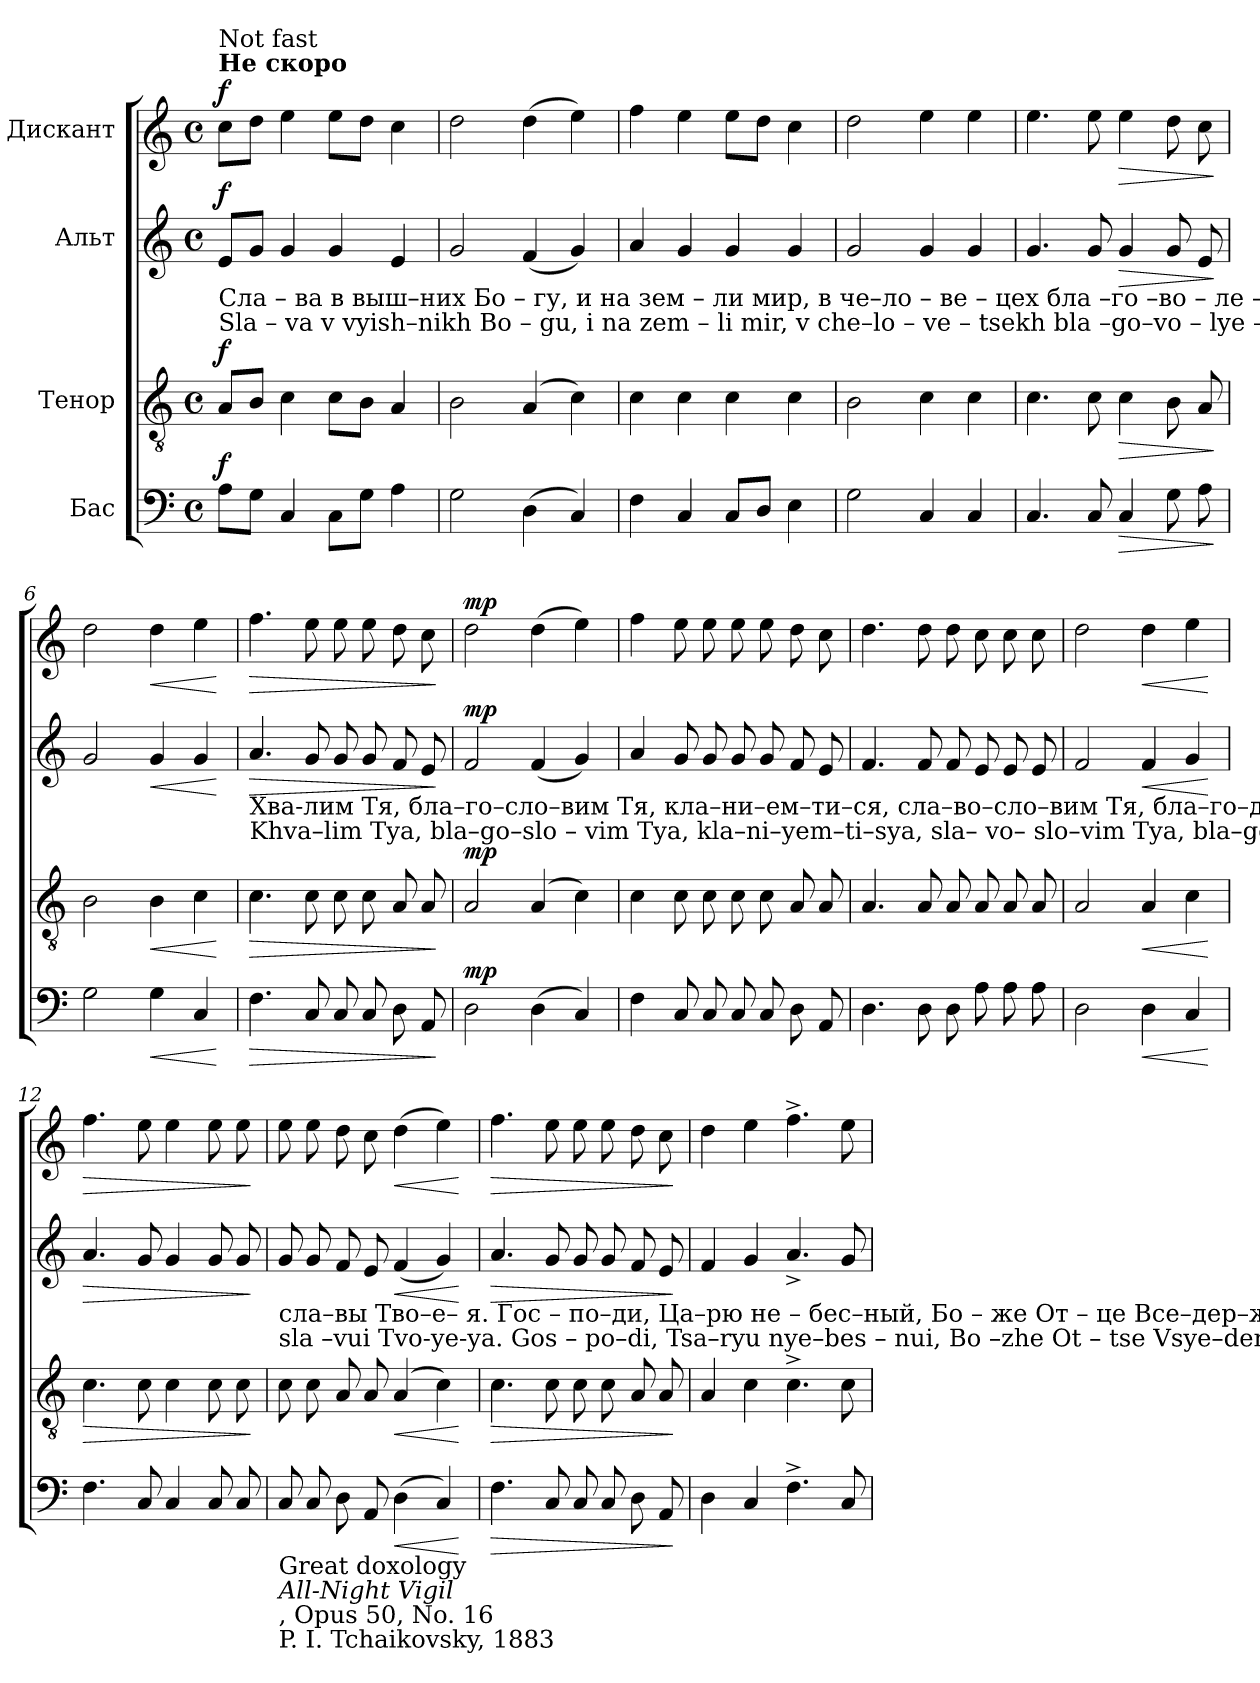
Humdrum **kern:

**kern	**dynam	**kern	**dynam	**kern	**dynam	**kern	**dynam
*part4	*part4	*part3	*part3	*part2	*part2	*part1	*part1
*staff4	*staff4	*staff3	*staff3	*staff2	*staff2	*staff1	*staff1
*I"Бас	*	*I"Тенор	*	*I"Альт	*	*I"Дискант	*
*clefF4	*	*clefGv2	*	*clefG2	*	*clefG2	*
*k[]	*	*k[]	*	*k[]	*	*k[]	*
*M4/4	*	*M4/4	*	*M4/4	*	*M4/4	*
*met(c)	*	*met(c)	*	*met(c)	*	*met(c)	*
*MM116	*	*MM116	*	*MM116	*	*MM116	*
=1	=1	=1	=1	=1	=1	=1	=1
!	!	!	!	!	!	!LO:TX:a:B:t=Не скоро	!
!	!	!	!	!	!	!LO:TX:a:t=Not fast	!
!	!	!	!	!LO:TX:b:t=Сла – ва в выш–них    Бо   –  гу,              и      на    зем – ли   мир,  в че–ло  – ве  –  цех  бла –го –во  –  ле  –  ни – е.	!	!	!
!	!	!	!	!LO:TX:b:t=Sla – va  v vyish–nikh   Bo  –  gu,              i       na    zem – li      mir,    v che–lo – ve – tsekh  bla –go–vo  –  lye  –  ni – ye.	!	!	!
!	!LO:DY:a	!	!LO:DY:a	!	!LO:DY:a	!	!LO:DY:a
8A\L	f	8A/L	f	8e/L	f	8cc\L	f
8G\J	.	8B/J	.	8g/J	.	8dd\J	.
4C/	.	4c\	.	4g/	.	4ee\	.
8C\L	.	8c\L	.	4g/	.	8ee\L	.
8G\J	.	8B\J	.	.	.	8dd\J	.
4A\	.	4A/	.	4e/	.	4cc\	.
=2	=2	=2	=2	=2	=2	=2	=2
2G\	.	2B\	.	2g/	.	2dd\	.
(4D\	.	(4A/	.	(4f/	.	(4dd\	.
4C/)	.	4c\)	.	4g/)	.	4ee\)	.
=3	=3	=3	=3	=3	=3	=3	=3
4F\	.	4c\	.	4a/	.	4ff\	.
4C/	.	4c\	.	4g/	.	4ee\	.
8C/L	.	4c\	.	4g/	.	8ee\L	.
8D/J	.	.	.	.	.	8dd\J	.
4E\	.	4c\	.	4g/	.	4cc\	.
=4	=4	=4	=4	=4	=4	=4	=4
2G\	.	2B\	.	2g/	.	2dd\	.
4C/	.	4c\	.	4g/	.	4ee\	.
4C/	.	4c\	.	4g/	.	4ee\	.
=5	=5	=5	=5	=5	=5	=5	=5
4.C/	.	4.c\	.	4.g/	.	4.ee\	.
8C/	.	8c\	.	8g/	.	8ee\	.
!	!LO:HP:b	!	!LO:HP:b	!	!LO:HP:b	!	!LO:HP:b
4C/	>	4c\	>	4g/	>	4ee\	>
8G\	.	8B\	.	8g/	.	8dd\	.
8A\	.	8A/	.	8e/	.	8cc\	.
.	]	.	]	.	]	.	]
=6	=6	=6	=6	=6	=6	=6	=6
2G\	.	2B\	.	2g/	.	2dd\	.
!	!LO:HP:b	!	!LO:HP:b	!	!LO:HP:b	!	!LO:HP:b
4G\	<	4B\	<	4g/	<	4dd\	<
4C/	.	4c\	.	4g/	.	4ee\	.
.	[	.	[	.	[	.	[
!!LO:LB:g=z
=7	=7	=7	=7	=7	=7	=7	=7
!	!	!	!	!LO:TX:b:t=Хва-лим Тя, бла–го–сло–вим  Тя,       кла–ни–ем–ти–ся, сла–во–сло–вим Тя, бла–го–дар–им Тя  ве – ли – ки –я    ра –ди	!	!	!
!	!	!	!	!LO:TX:b:t=Khva–lim Tya, bla–go–slo – vim Tya,      kla–ni–yem–ti–sya,  sla– vo– slo–vim Tya, bla–go–dar–im Tya vye– li  –  ki – ya  ra  –di	!	!	!
!	!LO:HP:b	!	!LO:HP:b	!	!LO:HP:b	!	!LO:HP:b
4.F\	>	4.c\	>	4.a/	>	4.ff\	>
8C/	.	8c\	.	8g/	.	8ee\	.
8C/	.	8c\	.	8g/	.	8ee\	.
8C/	.	8c\	.	8g/	.	8ee\	.
8D\	.	8A/	.	8f/	.	8dd\	.
8AA/	.	8A/	.	8e/	.	8cc\	.
.	]	.	]	.	]	.	]
=8	=8	=8	=8	=8	=8	=8	=8
!	!LO:DY:a	!	!LO:DY:a	!	!LO:DY:a	!	!LO:DY:a
2D\	mp	2A/	mp	2f/	mp	2dd\	mp
(4D\	.	(4A/	.	(4f/	.	(4dd\	.
4C/)	.	4c\)	.	4g/)	.	4ee\)	.
=9	=9	=9	=9	=9	=9	=9	=9
4F\	.	4c\	.	4a/	.	4ff\	.
8C/	.	8c\	.	8g/	.	8ee\	.
8C/	.	8c\	.	8g/	.	8ee\	.
8C/	.	8c\	.	8g/	.	8ee\	.
8C/	.	8c\	.	8g/	.	8ee\	.
8D\	.	8A/	.	8f/	.	8dd\	.
8AA/	.	8A/	.	8e/	.	8cc\	.
=10	=10	=10	=10	=10	=10	=10	=10
4.D\	.	4.A/	.	4.f/	.	4.dd\	.
8D\	.	8A/	.	8f/	.	8dd\	.
8D\	.	8A/	.	8f/	.	8dd\	.
8A\	.	8A/	.	8e/	.	8cc\	.
8A\	.	8A/	.	8e/	.	8cc\	.
8A\	.	8A/	.	8e/	.	8cc\	.
=11	=11	=11	=11	=11	=11	=11	=11
2D\	.	2A/	.	2f/	.	2dd\	.
!	!LO:HP:b	!	!LO:HP:b	!	!LO:HP:b	!	!LO:HP:b
4D\	<	4A/	<	4f/	<	4dd\	<
4C/	.	4c\	.	4g/	.	4ee\	.
.	[	.	[	.	[	.	[
=12	=12	=12	=12	=12	=12	=12	=12
!	!	!	!LO:HP:b	!	!LO:HP:b	!	!LO:HP:b
4.F\	.	4.c\	>	4.a/	>	4.ff\	>
8C/	.	8c\	.	8g/	.	8ee\	.
4C/	.	4c\	.	4g/	.	4ee\	.
8C/	.	8c\	.	8g/	.	8ee\	.
8C/	.	8c\	.	8g/	.	8ee\	.
.	.	.	]	.	]	.	]
!!LO:LB:g=z
=13	=13	=13	=13	=13	=13	=13	=13
!	!	!	!	!LO:TX:b:t=сла–вы  Тво–е– я.                   Гос     –    по–ди, Ца–рю  не  – бес–ный, Бо – же     От  –   це   Все–дер–жи–те–лю.  Гос  – по–ди,	!	!	!
!	!	!	!	!LO:TX:b:t=sla –vui Tvo-ye-ya.                  Gos    –    po–di,  Tsa–ryu nye–bes – nui,  Bo –zhe    Ot   –  tse   Vsye–der–zhi–te–lyu. Gos – po –di,	!	!	!
!LO:TX:b:t=Great doxology	!	!	!	!	!	!	!
!LO:TX:b:i:t=All-Night Vigil	!	!	!	!	!	!	!
!LO:TX:b:t=, Opus 50, No. 16	!	!	!	!	!	!	!
!LO:TX:b:t=P. I. Tchaikovsky, 1883	!	!	!	!	!	!	!
8C/	.	8c\	.	8g/	.	8ee\	.
8C/	.	8c\	.	8g/	.	8ee\	.
8D\	.	8A/	.	8f/	.	8dd\	.
8AA/	.	8A/	.	8e/	.	8cc\	.
!	!LO:HP:b	!	!LO:HP:b	!	!LO:HP:b	!	!LO:HP:b
(4D\	<	(4A/	<	(4f/	<	(4dd\	<
4C/)	.	4c\)	.	4g/)	.	4ee\)	.
.	[	.	[	.	[	.	[
=14	=14	=14	=14	=14	=14	=14	=14
!	!LO:HP:b	!	!LO:HP:b	!	!LO:HP:b	!	!LO:HP:b
4.F\	>	4.c\	>	4.a/	>	4.ff\	>
8C/	.	8c\	.	8g/	.	8ee\	.
8C/	.	8c\	.	8g/	.	8ee\	.
8C/	.	8c\	.	8g/	.	8ee\	.
8D\	.	8A/	.	8f/	.	8dd\	.
8AA/	.	8A/	.	8e/	.	8cc\	.
.	]	.	]	.	]	.	]
=15	=15	=15	=15	=15	=15	=15	=15
4D\	.	4A/	.	4f/	.	4dd\	.
4C/	.	4c\	.	4g/	.	4ee\	.
4.F^\	.	4.c^\	.	4.a^/	.	4.ff^\	.
8C/	.	8c\	.	8g/	.	8ee\	.
=	=	=	=	=	=	=	=
*-	*-	*-	*-	*-	*-	*-	*-
